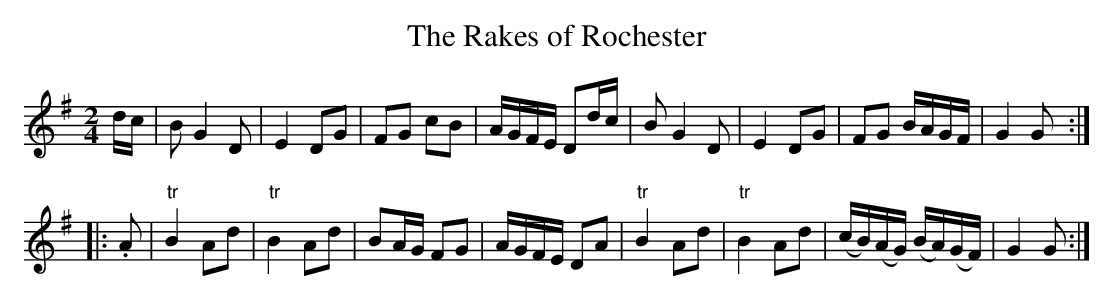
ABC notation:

X:1
T:Rakes of Rochester, The
M:2/4
K:G
dc|\
B2G4D2| E4 D2G2| F2G2 c2B2| AGFE D2dc|\
B2G4 D2| E4 D2G2| F2G2 BAGF| G4 G2::
.A2|\
"tr"B4 A2d2| "tr"B4 A2d2| B2AG F2G2| AGFE D2A2|\
"tr"B4 A2d2| "tr"B4 A2d2| (cB)(AG) (BA)(GF)| G4 G2:|
